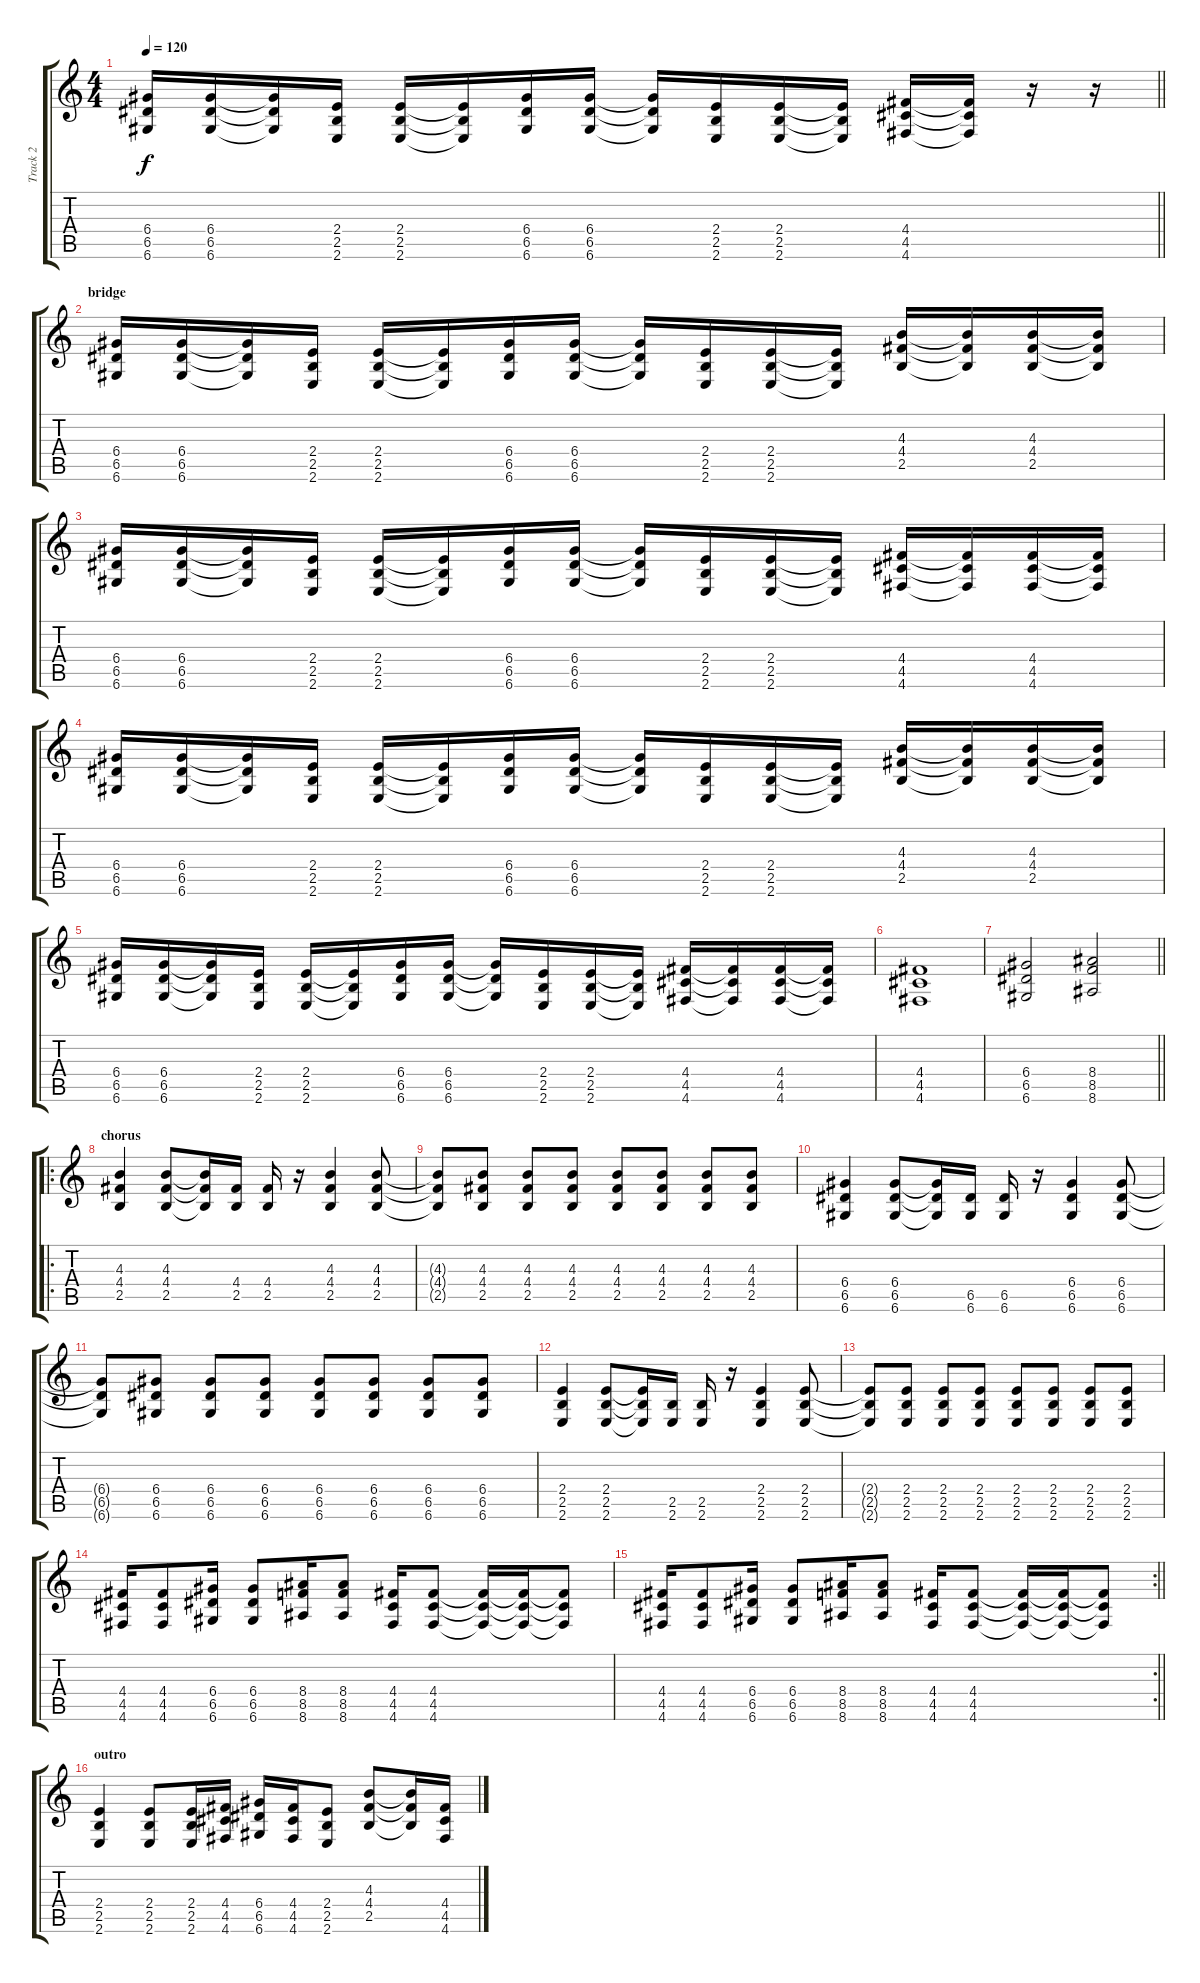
\track ("Track 2" "Track 2") {instrument distortionguitar}
\staff {score tabs}
\tuning (E4 B3 G3 D3 A2 D2) {hide}
\ts (4 4)
\tempo 120
\clef g2
\barLineRight lightlight
\ks c
(6.4 6.5 6.6).16{dy f} (6.4 6.5 6.6).16 (6.4{t} 6.5{t} 6.6{t}).16 (2.4 2.5 2.6).16 (2.4 2.5 2.6).16 (2.4{t} 2.5{t} 2.6{t}).16 (6.4 6.5 6.6).16 (6.4 6.5 6.6).16 (6.4{t} 6.5{t} 6.6{t}).16 (2.4 2.5 2.6).16 (2.4 2.5 2.6).16 (2.4{t} 2.5{t} 2.6{t}).16 (4.4 4.5 4.6).16 (4.4{t} 4.5{t} 4.6{t}).16 r.16 r.16 |
\section ("" "bridge")
(6.4 6.5 6.6).16 (6.4 6.5 6.6).16 (6.4{t} 6.5{t} 6.6{t}).16 (2.4 2.5 2.6).16 (2.4 2.5 2.6).16 (2.4{t} 2.5{t} 2.6{t}).16 (6.4 6.5 6.6).16 (6.4 6.5 6.6).16 (6.4{t} 6.5{t} 6.6{t}).16 (2.4 2.5 2.6).16 (2.4 2.5 2.6).16 (2.4{t} 2.5{t} 2.6{t}).16 (4.3 4.4 2.5).16 (4.3{t} 4.4{t} 2.5{t}).16 (4.3 4.4 2.5).16 (4.3{t} 4.4{t} 2.5{t}).16 |
(6.4 6.5 6.6).16 (6.4 6.5 6.6).16 (6.4{t} 6.5{t} 6.6{t}).16 (2.4 2.5 2.6).16 (2.4 2.5 2.6).16 (2.4{t} 2.5{t} 2.6{t}).16 (6.4 6.5 6.6).16 (6.4 6.5 6.6).16 (6.4{t} 6.5{t} 6.6{t}).16 (2.4 2.5 2.6).16 (2.4 2.5 2.6).16 (2.4{t} 2.5{t} 2.6{t}).16 (4.4 4.5 4.6).16 (4.4{t} 4.5{t} 4.6{t}).16 (4.4 4.5 4.6).16 (4.4{t} 4.5{t} 4.6{t}).16 |
(6.4 6.5 6.6).16 (6.4 6.5 6.6).16 (6.4{t} 6.5{t} 6.6{t}).16 (2.4 2.5 2.6).16 (2.4 2.5 2.6).16 (2.4{t} 2.5{t} 2.6{t}).16 (6.4 6.5 6.6).16 (6.4 6.5 6.6).16 (6.4{t} 6.5{t} 6.6{t}).16 (2.4 2.5 2.6).16 (2.4 2.5 2.6).16 (2.4{t} 2.5{t} 2.6{t}).16 (4.3 4.4 2.5).16 (4.3{t} 4.4{t} 2.5{t}).16 (4.3 4.4 2.5).16 (4.3{t} 4.4{t} 2.5{t}).16 |
(6.4 6.5 6.6).16 (6.4 6.5 6.6).16 (6.4{t} 6.5{t} 6.6{t}).16 (2.4 2.5 2.6).16 (2.4 2.5 2.6).16 (2.4{t} 2.5{t} 2.6{t}).16 (6.4 6.5 6.6).16 (6.4 6.5 6.6).16 (6.4{t} 6.5{t} 6.6{t}).16 (2.4 2.5 2.6).16 (2.4 2.5 2.6).16 (2.4{t} 2.5{t} 2.6{t}).16 (4.4 4.5 4.6).16 (4.4{t} 4.5{t} 4.6{t}).16 (4.4 4.5 4.6).16 (4.4{t} 4.5{t} 4.6{t}).16 |
(4.4 4.5 4.6).1 |
\barLineRight lightlight
(6.4 6.5 6.6).2 (8.4 8.5 8.6).2 |
\ro
\section ("" "chorus")
(4.3 4.4 2.5).4 (4.3 4.4 2.5).8 (4.3{t} 4.4{t} 2.5{t}).16 (4.4 2.5).16 (4.4 2.5).16 r.16 (4.3 4.4 2.5).4 (4.3 4.4 2.5).8 |
(4.3{t} 4.4{t} 2.5{t}).8 (4.3 4.4 2.5).8 (4.3 4.4 2.5).8 (4.3 4.4 2.5).8 (4.3 4.4 2.5).8 (4.3 4.4 2.5).8 (4.3 4.4 2.5).8 (4.3 4.4 2.5).8 |
(6.4 6.5 6.6).4 (6.4 6.5 6.6).8 (6.4{t} 6.5{t} 6.6{t}).16 (6.5 6.6).16 (6.5 6.6).16 r.16 (6.4 6.5 6.6).4 (6.4 6.5 6.6).8 |
(6.4{t} 6.5{t} 6.6{t}).8 (6.4 6.5 6.6).8 (6.4 6.5 6.6).8 (6.4 6.5 6.6).8 (6.4 6.5 6.6).8 (6.4 6.5 6.6).8 (6.4 6.5 6.6).8 (6.4 6.5 6.6).8 |
(2.4 2.5 2.6).4 (2.4 2.5 2.6).8 (2.4{t} 2.5{t} 2.6{t}).16 (2.5 2.6).16 (2.5 2.6).16 r.16 (2.4 2.5 2.6).4 (2.4 2.5 2.6).8 |
(2.4{t} 2.5{t} 2.6{t}).8 (2.4 2.5 2.6).8 (2.4 2.5 2.6).8 (2.4 2.5 2.6).8 (2.4 2.5 2.6).8 (2.4 2.5 2.6).8 (2.4 2.5 2.6).8 (2.4 2.5 2.6).8 |
(4.4 4.5 4.6).16 (4.4 4.5 4.6).8 (6.4 6.5 6.6).16 (6.4 6.5 6.6).8 (8.4 8.5 8.6).16 (8.4 8.5 8.6).8 (4.4 4.5 4.6).16 (4.4 4.5 4.6).8 (4.4{t} 4.5{t} 4.6{t}).16 (4.4{t} 4.5{t} 4.6{t}).16 (4.4{t} 4.5{t} 4.6{t}).8 |
\rc 2
\barLineRight lightlight
(4.4 4.5 4.6).16 (4.4 4.5 4.6).8 (6.4 6.5 6.6).16 (6.4 6.5 6.6).8 (8.4 8.5 8.6).16 (8.4 8.5 8.6).8 (4.4 4.5 4.6).16 (4.4 4.5 4.6).8 (4.4{t} 4.5{t} 4.6{t}).16 (4.4{t} 4.5{t} 4.6{t}).16 (4.4{t} 4.5{t} 4.6{t}).8 |
\section ("" "outro")
(2.4 2.5 2.6).4 (2.4 2.5 2.6).8 (2.4 2.5 2.6).16 (4.4 4.5 4.6).16 (6.4 6.5 6.6).16 (4.4 4.5 4.6).16 (2.4 2.5 2.6).8 (4.3 4.4 2.5).8 (4.3{t} 4.4{t} 2.5{t}).16 (4.4 4.5 4.6).16
